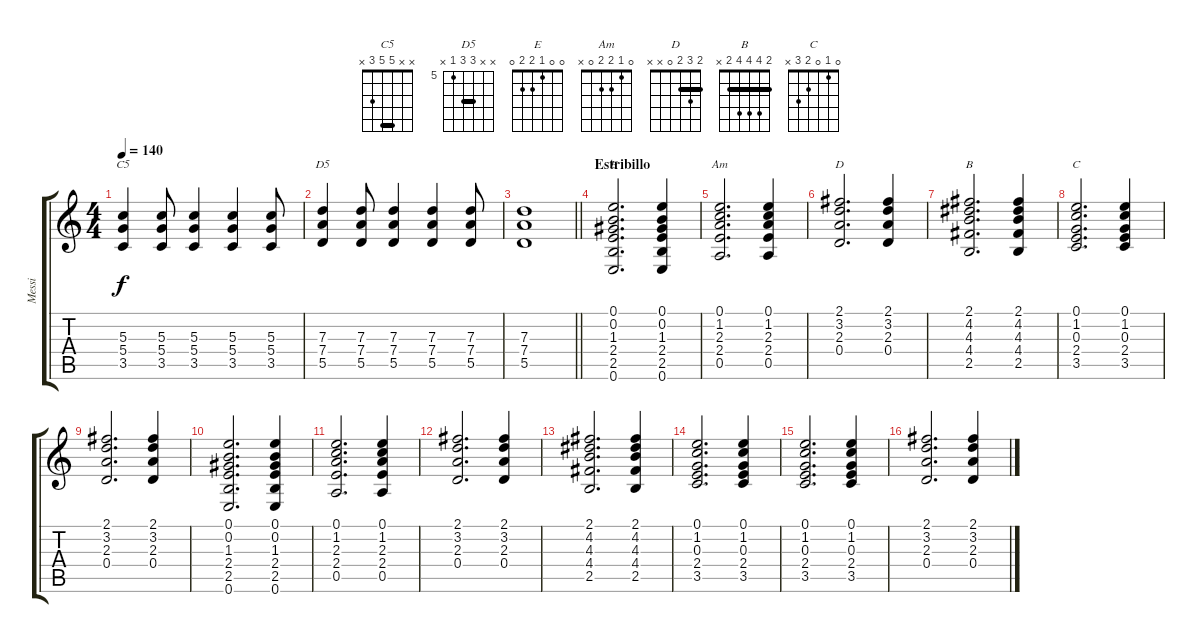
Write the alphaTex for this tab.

\track ("Messi" "Messi") {instrument overdrivenguitar}
\staff {score tabs}
\tuning (E4 B3 G3 D3 A2 E2) {hide}
\chord ("C5" x x 5 5 3 x) {barre 5}
\chord ("D5" x x 7 7 5 x) {firstfret 5 barre 7}
\chord ("E" 0 0 1 2 2 0)
\chord ("Am" 0 1 2 2 0 x)
\chord ("D" 2 3 2 0 x x) {barre 2}
\chord ("B" 2 4 4 4 2 x) {barre 2}
\chord ("C" 0 1 0 2 3 x)
\ts (4 4)
\tempo 140
\clef g2
\ks c
(5.3 5.4 3.5).4{ch "C5" dy f} (5.3 5.4 3.5).8 (5.3 5.4 3.5).4 (5.3 5.4 3.5).4 (5.3 5.4 3.5).8 |
(7.3 7.4 5.5).4{ch "D5"} (7.3 7.4 5.5).8 (7.3 7.4 5.5).4 (7.3 7.4 5.5).4 (7.3 7.4 5.5).8 |
\barLineRight lightlight
(7.3 7.4 5.5).1 |
\section ("" "Estribillo")
(0.1 0.2 1.3 2.4 2.5 0.6).2{d ch "E"} (0.1 0.2 1.3 2.4 2.5 0.6).4 |
(0.1 1.2 2.3 2.4 0.5).2{d ch "Am"} (0.1 1.2 2.3 2.4 0.5).4 |
(2.1 3.2 2.3 0.4).2{d ch "D"} (2.1 3.2 2.3 0.4).4 |
(2.1 4.2 4.3 4.4 2.5).2{d ch "B"} (2.1 4.2 4.3 4.4 2.5).4 |
(0.1 1.2 0.3 2.4 3.5).2{d ch "C"} (0.1 1.2 0.3 2.4 3.5).4 |
(2.1 3.2 2.3 0.4).2{d} (2.1 3.2 2.3 0.4).4 |
(0.1 0.2 1.3 2.4 2.5 0.6).2{d} (0.1 0.2 1.3 2.4 2.5 0.6).4 |
(0.1 1.2 2.3 2.4 0.5).2{d} (0.1 1.2 2.3 2.4 0.5).4 |
(2.1 3.2 2.3 0.4).2{d} (2.1 3.2 2.3 0.4).4 |
(2.1 4.2 4.3 4.4 2.5).2{d} (2.1 4.2 4.3 4.4 2.5).4 |
(0.1 1.2 0.3 2.4 3.5).2{d} (0.1 1.2 0.3 2.4 3.5).4 |
(0.1 1.2 0.3 2.4 3.5).2{d} (0.1 1.2 0.3 2.4 3.5).4 |
(2.1 3.2 2.3 0.4).2{d} (2.1 3.2 2.3 0.4).4
